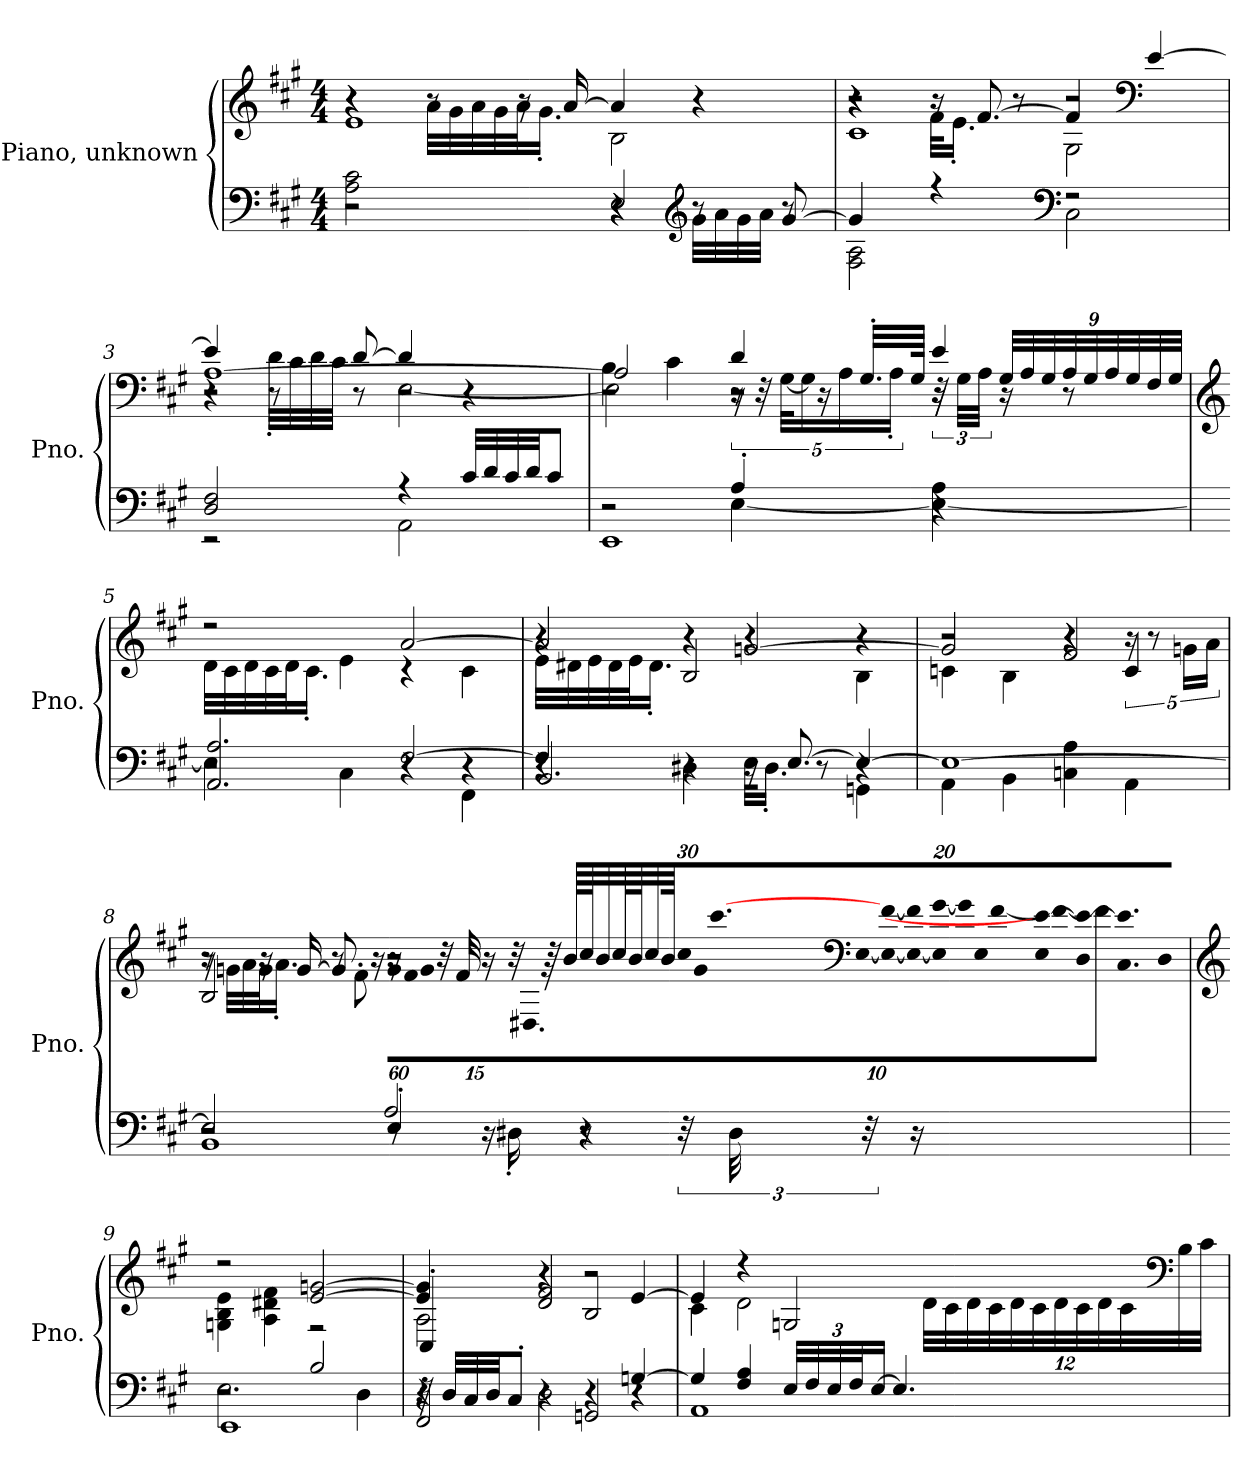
**kern	**kern
*part1	*part1
*staff2	*staff1
*I"Piano, unknown	*
*I'Pno.	*
*clefF4	*clefG2
*k[f#c#g#]	*k[f#c#g#]
*M4/4	*M4/4
*MM120	*MM120
=1	=1
*^	*^
*	*^	*	*^
2r	2A\ 2c#\	2r	4r	4r	1e
.	.	.	8r	32a\LLL	.
.	.	.	.	32g#\	.
.	.	.	.	32a\	.
.	.	.	.	32g#\	.
.	.	.	16r	32a\J	.
.	.	.	.	16.g#'\JJ	.
.	.	.	[16a/	.	.
4r	4r	2E/	4a/]	2B\	.
*clefG2	*	*	*	*	*
8r	32g#\LLL	.	4r	.	.
.	32a\	.	.	.	.
.	32g#\	.	.	.	.
.	32a\JJJ	.	.	.	.
[8g#/	8r	.	.	.	.
*	*v	*v	*	*	*
=2	=2	=2	=2	=2
*	*	*	*	*^
4g#/]	2F#\ 2A\	4r	4r	1c#	2r
4r	.	16r	32f#\KLL	.	.
.	.	.	16.e'\JJ	.	.
.	.	[8.f#/	.	.	.
.	.	.	8r	.	.
*clefF4	*	*	*	*	*
2r	2C#\	4f#/]	2r	.	2G#\
*	*	*clefF4	*	*	*
.	.	[4e/	.	.	.
!!LO:LB:g=z	!!	!!	!!
=3	=3	=3	=3	=3	=3
2D/ 2F#/	2r	4e/]	4r	[1A	2r
.	.	8r	32d'\LLL	.	.
.	.	.	32c#\	.	.
.	.	.	32d\	.	.
.	.	.	32c#\JJJ	.	.
.	.	[8d/	8r	.	.
4r	2AA\	4d/]	2r	.	[2E\
32c#/LLL	.	4r	.	.	.
32d/	.	.	.	.	.
32c#/	.	.	.	.	.
32d/JJ	.	.	.	.	.
8c#/J	.	.	.	.	.
=4	=4	=4	=4	=4	=4
*	*^	*	*	*	*
2r	2r	1EE	2r	4B\	2A/]	2E\]
.	.	.	.	4c#\	.	.
4A'/	[4E\	.	4d/	20r	8r	2r
.	.	.	.	40r	.	.
.	.	.	.	[40G#\KLL	.	.
.	.	.	.	20G#\]	.	.
.	.	.	.	.	16r	.
.	.	.	.	20A\	.	.
.	.	.	.	.	32.G#'/LLL	.
.	.	.	.	20A'\JJ	.	.
.	.	.	.	.	64G#/JJJk	.
4r	4E\_ 4A\	.	4e/	48r	16r	.
.	.	.	.	48G#\LLL	.	.
.	.	.	.	48A\JJJ	.	.
*	*	*	*	*	*Xbrackettup	*
.	.	.	.	16r	48G#/LLL	.
.	.	.	.	.	48A/	.
.	.	.	.	.	48G#/	.
.	.	.	.	8r	48A/	.
.	.	.	.	.	48G#/	.
.	.	.	.	.	48A/	.
.	.	.	.	.	48G#/	.
.	.	.	.	.	48F#/	.
.	.	.	.	.	48G#/JJJ	.
*	*	*	*v	*v	*v	*v
!!LO:LB:g=z
=5	=5	=5	=5
*	*	*	*clefG2
*	*	*	*^
2r	4E\]	2.AA/ 2.A/	2r	32d\LLL
.	.	.	.	32c#\
.	.	.	.	32d\
.	.	.	.	32c#\
.	.	.	.	32d\J
.	.	.	.	16.c#'\JJ
.	4C#\	.	.	4e\
[2F#/	4r	.	[2a/	4r
.	4FF#\	4r	.	4c#\
=6	=6	=6	=6	=6
*	*	*	*	*^
4F#/]	4r	2.BB/	2a/]	32e\LLL	4r
.	.	.	.	32d#X\	.
.	.	.	.	32e\	.
.	.	.	.	32d#\	.
.	.	.	.	32e\J	.
.	.	.	.	16.d#'\JJ	.
4r	4D#X\	.	.	4r	2B/
16r	32E\KLL	.	[2gn/	4r	.
.	16.D#'\JJ	.	.	.	.
[8.E/	.	.	.	.	.
.	8r	.	.	.	.
4E/_	4GGn\	4r	.	4B\	4r
*	*v	*v	*	*	*
=7	=7	=7	=7	=7
1E_	4AA\	2g/]	4cn\	2r
.	4BB\	.	4B\	.
.	4Cn\ 4A\	2f#/	4r	4r
*	*	*	*brackettup	*
.	4AA\	.	20r	4c/
.	.	.	10r	.
.	.	.	20gn\LL	.
.	.	.	20a\JJ	.
!!LO:LB:g=z	!!	!!
=8	=8	=8	=8	=8
*^	*^	*	*	*
2E/]	2r	2r	1BB	8r	16r	2B/
.	.	.	.	.	32gn\LLL	.
.	.	.	.	.	32a\	.
.	.	.	.	16r	32g\J	.
.	.	.	.	.	16.a'\JJ	.
.	.	.	.	[16g/	.	.
.	.	.	.	8.g/]	8r	.
.	.	.	.	.	8f#\	.
.	.	.	.	16r	.	.
*	*	*	*	*	*Xbrackettup	*
!	!	!	!	!	!LO:N:vis=32	!
4E'/	8r	2A/	.	2r	1920%53g\LLL	16r
!	!	!	!	!	!LO:N:vis=32	!
.	.	.	.	.	1920%53f#\	.
.	.	.	.	.	1920ryy	.
!	!	!	!	!	!LO:N:vis=32	!
.	.	.	.	.	1920%53g\	.
.	.	.	.	.	.	32r
.	.	.	.	.	36.D#X\	.
.	.	.	.	.	.	32f#/
!	!	!	!	!	!LO:N:vis=64	!
.	16r	.	.	.	640%9g\L	16r
*	*	*	*	*clefF4	*	*
!	!	!	!	!	!LO:N:vis=64	!
.	.	.	.	.	[640%9E\	.
!	!	!	!	!	!LO:N:vis=64	!
.	.	.	.	.	640%9E\_ [640%9f#\	.
!	!	!	!	!	!LO:N:vis=64	!
.	.	.	.	.	640%9E\_ 640%9f#\]	.
!	!	!	!	!	!LO:N:vis=64	!
.	.	.	.	.	640%9E\] [640%9g\	.
.	16D#X'\	.	.	.	.	32r
!	!	!	!	!	!LO:N:vis=64	!
.	.	.	.	.	640%9g\]	.
!	!	!	!	!	!LO:N:vis=64	!
.	.	.	.	.	640%9E\J	.
.	.	.	.	.	.	64r
.	.	.	.	.	[480%13f#\JJJ	.
.	.	.	.	.	.	64D#/LLLL
4r	8r	.	.	.	.	64E/J
.	.	.	.	.	1920f#\_	.
.	.	.	.	.	4f#\]	.
.	.	.	.	.	.	32D#/
.	.	.	.	.	.	64E/L
.	.	.	.	.	.	64D#/J
.	.	.	.	.	.	32E/
.	.	.	.	.	.	64D#/L
!	!	!	!	!	!	!LO:N:vis=64
.	48r	.	.	.	.	960%17E/
!	!	!	!	!	!	!LO:N:vis=64.
.	.	.	.	.	.	[640%17e/
.	48D#\	.	.	.	.	.
.	48r	.	.	.	.	.
.	.	.	.	.	.	1920ryy
!	!	!	!	!	!	!LO:N:vis=64
.	.	.	.	.	.	960%17E/ 960%17e/_
!	!	!	!	!	!	!LO:N:vis=64
.	16r	.	.	.	.	960%17D#/ 960%17e/_
!	!	!	!	!	!	!LO:N:vis=64.
.	.	.	.	.	.	640%17C#/ 640%17e/]
.	.	.	.	.	.	1920ryy
!	!	!	!	!	!	!LO:N:vis=64
.	.	.	.	.	.	960%17D#/JJJJ
960ryy	960ryy	960ryy	960ryy	960ryy	.	960ryy
*v	*v	*v	*v	*	*	*
*	*v	*v	*v
!!LO:LB:g=z
=9	=9
*	*clefG2
*^	*^
*	*^	*	*
2r	2.E\	1EE	2r	4Gn\ 4B\ 4e\
.	.	.	.	4A\ 4d#X\ 4f#\
2B/	.	.	[2e/ [2gn/	2r
.	4D\	.	.	.
=10	=10	=10	=10	=10
*	*	*	*	*^
32r	4r	2FF#/	4e/] 4g/]	2A\	4C#'/
32D/LLL	.	.	.	.	.
32C#/	.	.	.	.	.
32D/JJ	.	.	.	.	.
8C#'/J	.	.	.	.	.
4r	2D\	.	2d/ 2f#/	.	4r
4r	.	2GGn/	.	2r	2B/
[4Gn/	4r	.	[4e/	.	.
*	*v	*v	*	*	*
*	*	*	*v	*v
=11	=11	=11	=11
4G/]	1AA	4e/]	4c#\
4F#/ 4A/	.	4r	2d\
*Xbrackettup	*	*	*
48E/LLL	.	2Gn/	.
48F#/	.	.	.
48E/	.	.	.
48F#/J	.	.	.
[24E/JJ	.	.	.
4.E/]	.	.	.
.	.	.	48d\LLL
.	.	.	48c#\
.	.	.	48d\
.	.	.	48c#\
.	.	.	48d\
.	.	.	48c#\
.	.	.	48d\
.	.	.	48c#\
.	.	.	48d\
.	.	.	48c#\
*	*	*clefF4	*
.	.	.	48B\
.	.	.	48c#\JJJ
*v	*v	*	*
*	*v	*v
=	=
*-	*-
